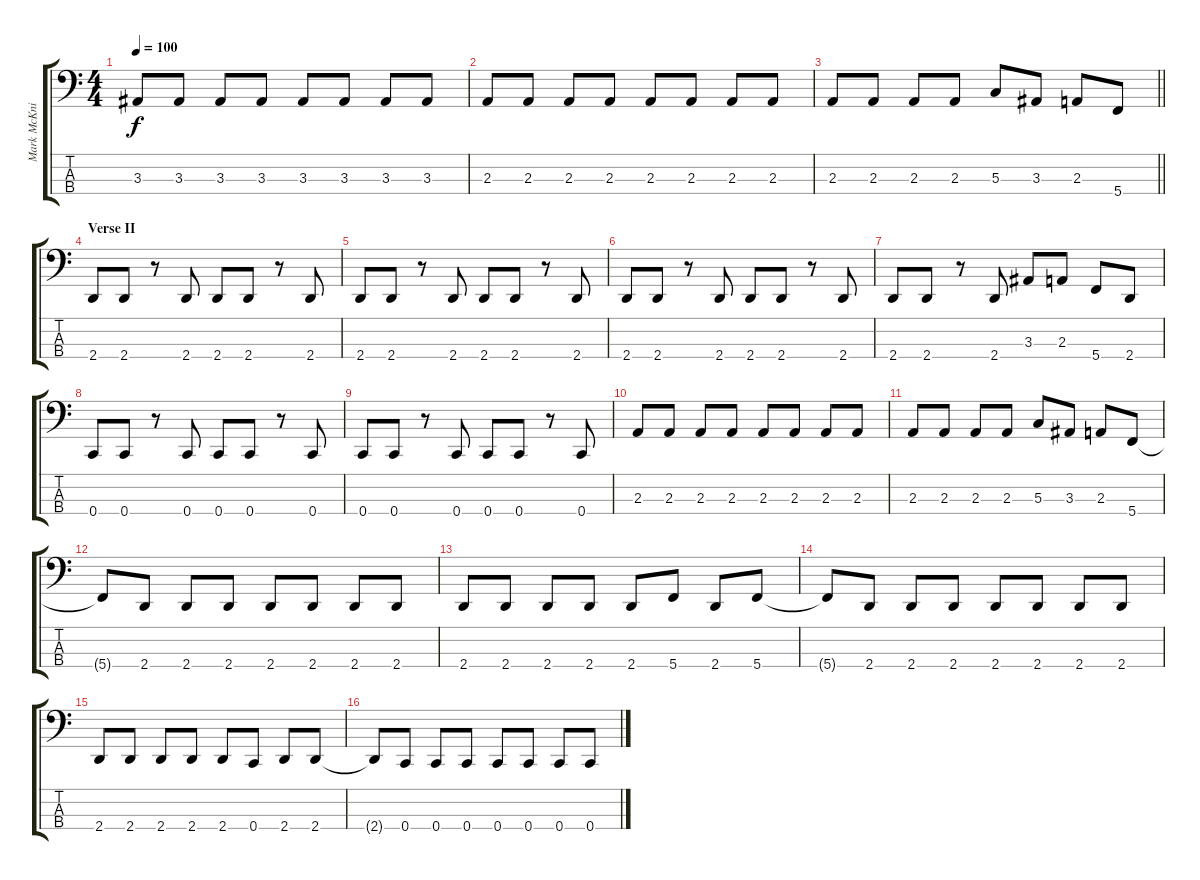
\track ("Mark McKnight" "Mark McKni") {instrument electricbasspick}
\staff {score tabs}
\tuning (F2 C2 G1 C1) {hide}
\ts (4 4)
\tempo 100
\clef f4
\ks c
3.3.8{dy f} 3.3.8 3.3.8 3.3.8 3.3.8 3.3.8 3.3.8 3.3.8 |
2.3.8 2.3.8 2.3.8 2.3.8 2.3.8 2.3.8 2.3.8 2.3.8 |
\barLineRight lightlight
2.3.8 2.3.8 2.3.8 2.3.8 5.3.8 3.3.8 2.3.8 5.4.8 |
\section ("" "Verse II")
2.4.8 2.4.8 r.8 2.4.8 2.4.8 2.4.8 r.8 2.4.8 |
2.4.8 2.4.8 r.8 2.4.8 2.4.8 2.4.8 r.8 2.4.8 |
2.4.8 2.4.8 r.8 2.4.8 2.4.8 2.4.8 r.8 2.4.8 |
2.4.8 2.4.8 r.8 2.4.8 3.3.8 2.3.8 5.4.8 2.4.8 |
0.4.8 0.4.8 r.8 0.4.8 0.4.8 0.4.8 r.8 0.4.8 |
0.4.8 0.4.8 r.8 0.4.8 0.4.8 0.4.8 r.8 0.4.8 |
2.3.8 2.3.8 2.3.8 2.3.8 2.3.8 2.3.8 2.3.8 2.3.8 |
2.3.8 2.3.8 2.3.8 2.3.8 5.3.8 3.3.8 2.3.8 5.4.8 |
5.4{t}.8 2.4.8 2.4.8 2.4.8 2.4.8 2.4.8 2.4.8 2.4.8 |
2.4.8 2.4.8 2.4.8 2.4.8 2.4.8 5.4.8 2.4.8 5.4.8 |
5.4{t}.8 2.4.8 2.4.8 2.4.8 2.4.8 2.4.8 2.4.8 2.4.8 |
2.4.8 2.4.8 2.4.8 2.4.8 2.4.8 0.4.8 2.4.8 2.4.8 |
2.4{t}.8 0.4.8 0.4.8 0.4.8 0.4.8 0.4.8 0.4.8 0.4.8
